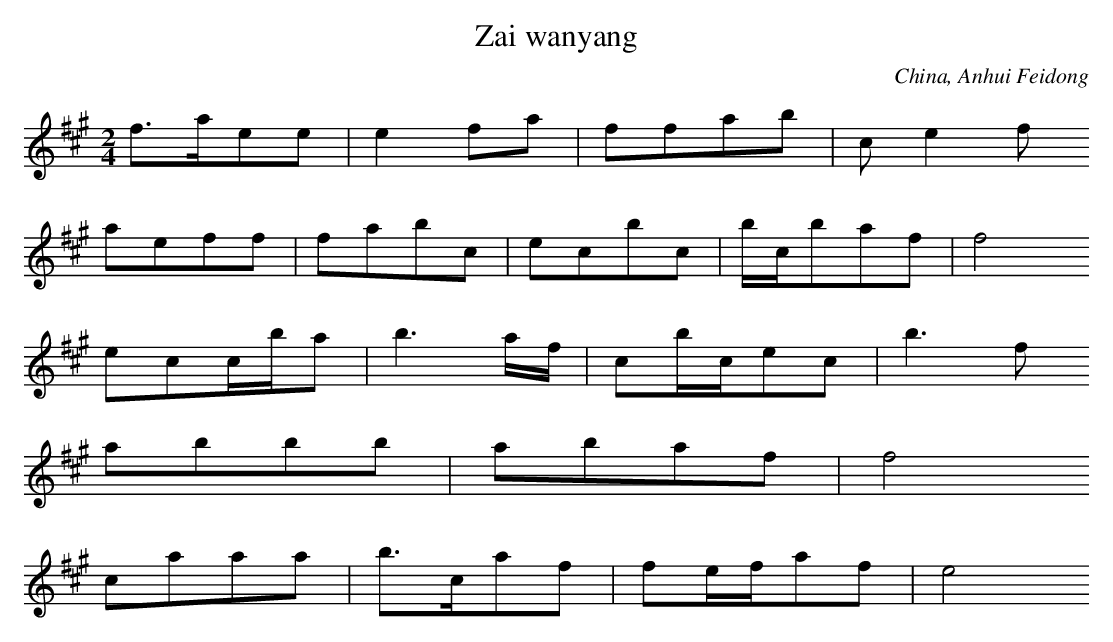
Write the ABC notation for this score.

X:1
T: Zai wanyang
O: China, Anhui Feidong
M: 2/4
L: 1/16
K: A
f3ae2e2 | e4f2a2 | f2f2a2b2 | c2e4f2
a2e2f2f2 | f2a2b2c2 | e2c2b2c2 | bcb2a2f2 | f8
e2c2cba2 | b6af | c2bce2c2 | b6f2
a2b2b2b2 | a2b2a2f2 | f8
c2a2a2a2 | b3ca2f2 | f2efa2f2 | e8
